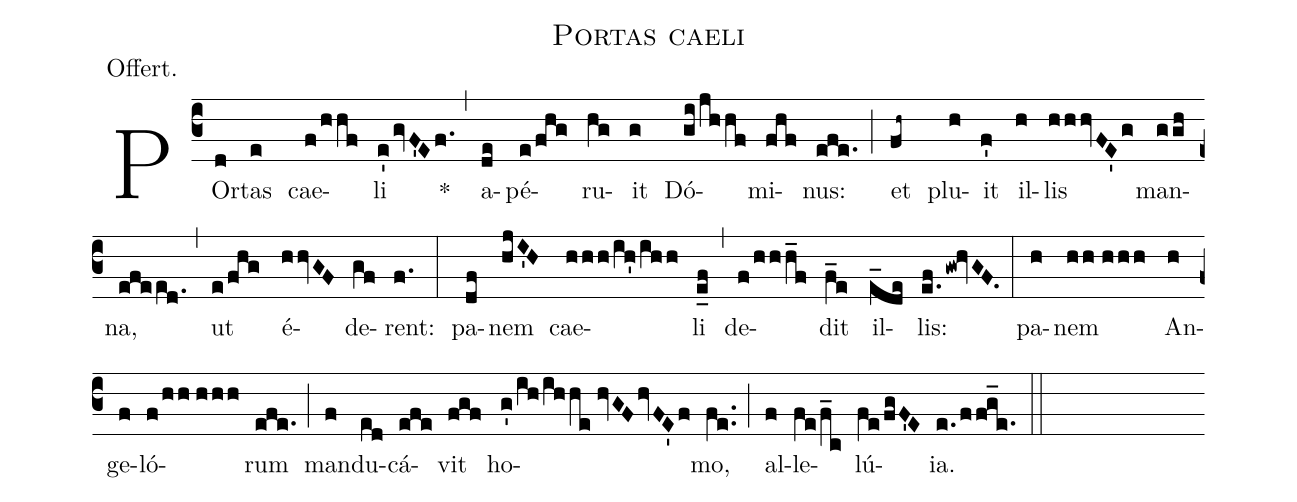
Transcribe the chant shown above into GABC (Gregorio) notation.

name:Portas caeli;
annotation:Offert.;
mode:8;
office-part:Offertory;
%%
(c3) POr(d)tas(e) cae(f/hhf)li(e'/gvF'Ef.) *(,)
a(de)pé(e/fhg)ru(hg)it(g) Dó(gi/jhhf)mi(fhf)nus:(efe.) (;)
et(fh~) plu(h)it(f') il(h)lis(hhhvFE'g) man(ggh)na,(efeed.) (,)
ut(e/fhg) é(hhvGF)de(gf)rent:(f.) (:)
pa(df)nem(hjI'H) cae(hhh/ih'/ihh)li(e_f) (,)
de(f/hhh_f)dit(f_e) il(e_de)lis:(e.fgw!hvGF.) (:)
pa(h)nem(hh//hhh) An(h)ge(f)ló(f/hh//hhh)rum(efe.) (;)
man(f)du(ed)cá(efe)vit(fgf) ho(g'/ih/ihhe//hvGFhvFE'f)mo,(fe..) (;)
al(f)le(fe/f_c)lú(fe/fgF'E)ia.(e./ffg_e.) (::)
